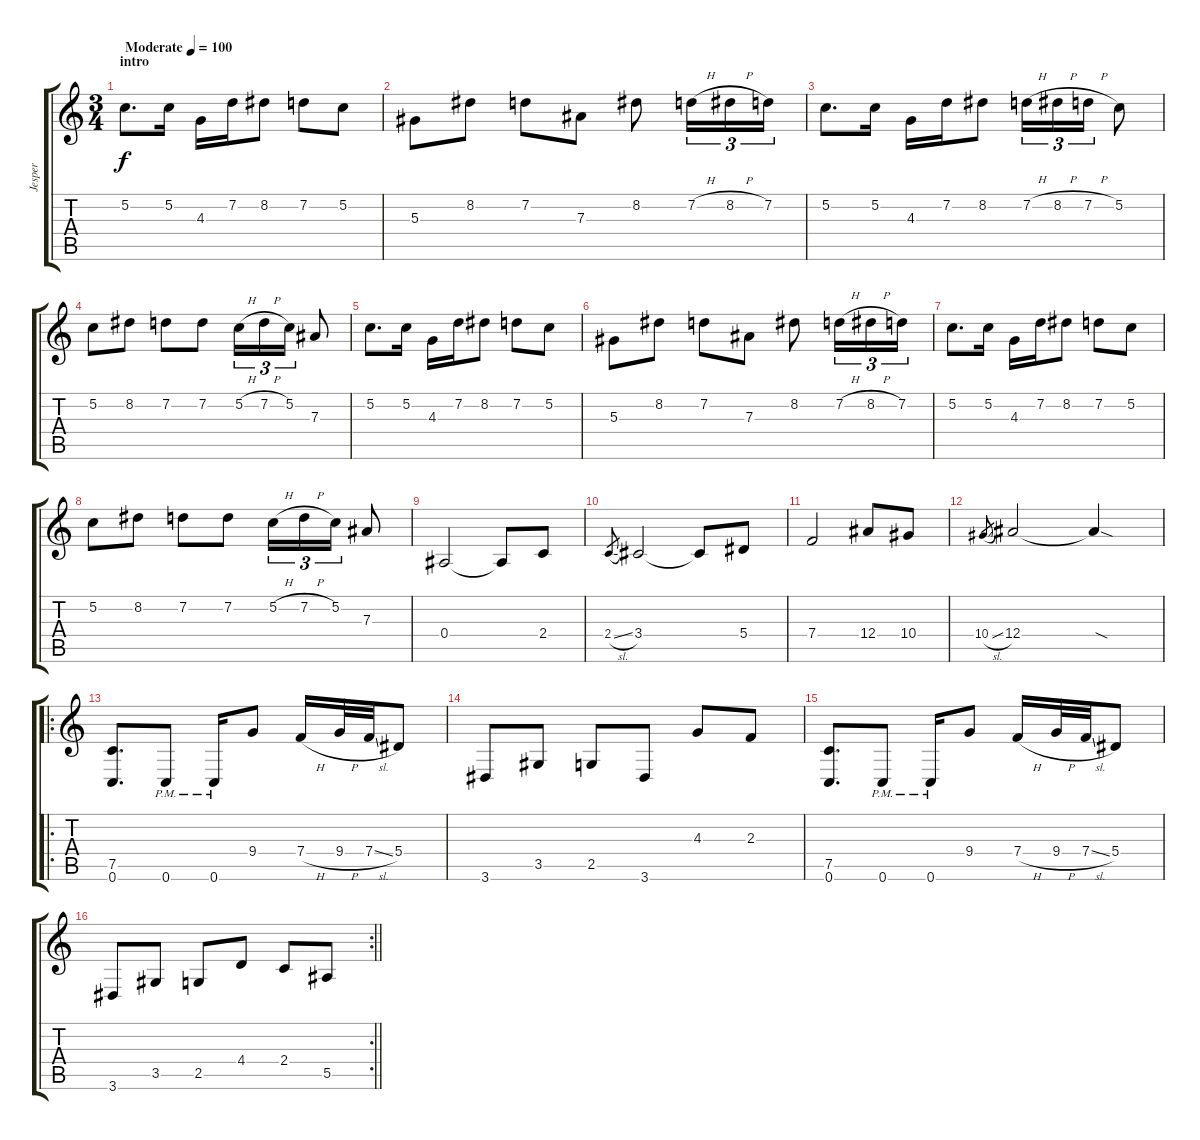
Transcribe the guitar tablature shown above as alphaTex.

\track ("Jesper" "Jesper") {instrument distortionguitar}
\staff {score tabs}
\tuning (C4 G3 Eb3 Bb2 F2 C2) {hide}
\ts (3 4)
\section ("" "intro")
\tempo (100 "Moderate")
\clef g2
\ks c
5.2.8{d dy f instrument electricguitarclean} 5.2.16 4.3.16 7.2.16 8.2.8 7.2.8 5.2.8 |
5.3.8 8.2.8 7.2.8 7.3.8 8.2.8 7.2{h}.16{tu (3 2)} 8.2{h}.16{tu (3 2)} 7.2.16{tu (3 2)} |
5.2.8{d} 5.2.16 4.3.16 7.2.16 8.2.8 7.2{h}.16{tu (3 2)} 8.2{h}.16{tu (3 2)} 7.2{h}.16{tu (3 2)} 5.2.8 |
5.2.8 8.2.8 7.2.8 7.2.8 5.2{h}.16{tu (3 2)} 7.2{h}.16{tu (3 2)} 5.2.16{tu (3 2)} 7.3.8 |
5.2.8{d} 5.2.16 4.3.16 7.2.16 8.2.8 7.2.8 5.2.8 |
5.3.8 8.2.8 7.2.8 7.3.8 8.2.8 7.2{h}.16{tu (3 2)} 8.2{h}.16{tu (3 2)} 7.2.16{tu (3 2)} |
5.2.8{d} 5.2.16 4.3.16 7.2.16 8.2.8 7.2.8 5.2.8 |
5.2.8 8.2.8 7.2.8 7.2.8 5.2{h}.16{tu (3 2)} 7.2{h}.16{tu (3 2)} 5.2.16{tu (3 2)} 7.3.8 |
0.4.2 0.4{t}.8 2.4.8 |
2.4{sl}.8{gr} 3.4.2 3.4{t}.8 5.4.8 |
7.4.2 12.4.8 10.4.8 |
10.4{sl}.8{gr} 12.4.2 12.4{sod t}.4 |
\ro
(7.5 0.6).8{d instrument distortionguitar} 0.6{pm}.8 0.6{pm}.16 9.4.8 7.4{h}.16 9.4{h}.32 7.4{sl}.32 5.4.8 |
3.6.8 3.5.8 2.5.8 3.6.8 4.3.8 2.3.8 |
(7.5 0.6).8{d} 0.6{pm}.8 0.6{pm}.16 9.4.8 7.4{h}.16 9.4{h}.32 7.4{sl}.32 5.4.8 |
\rc 2
\barLineRight lightlight
3.6.8 3.5.8 2.5.8 4.4.8 2.4.8 5.5.8
